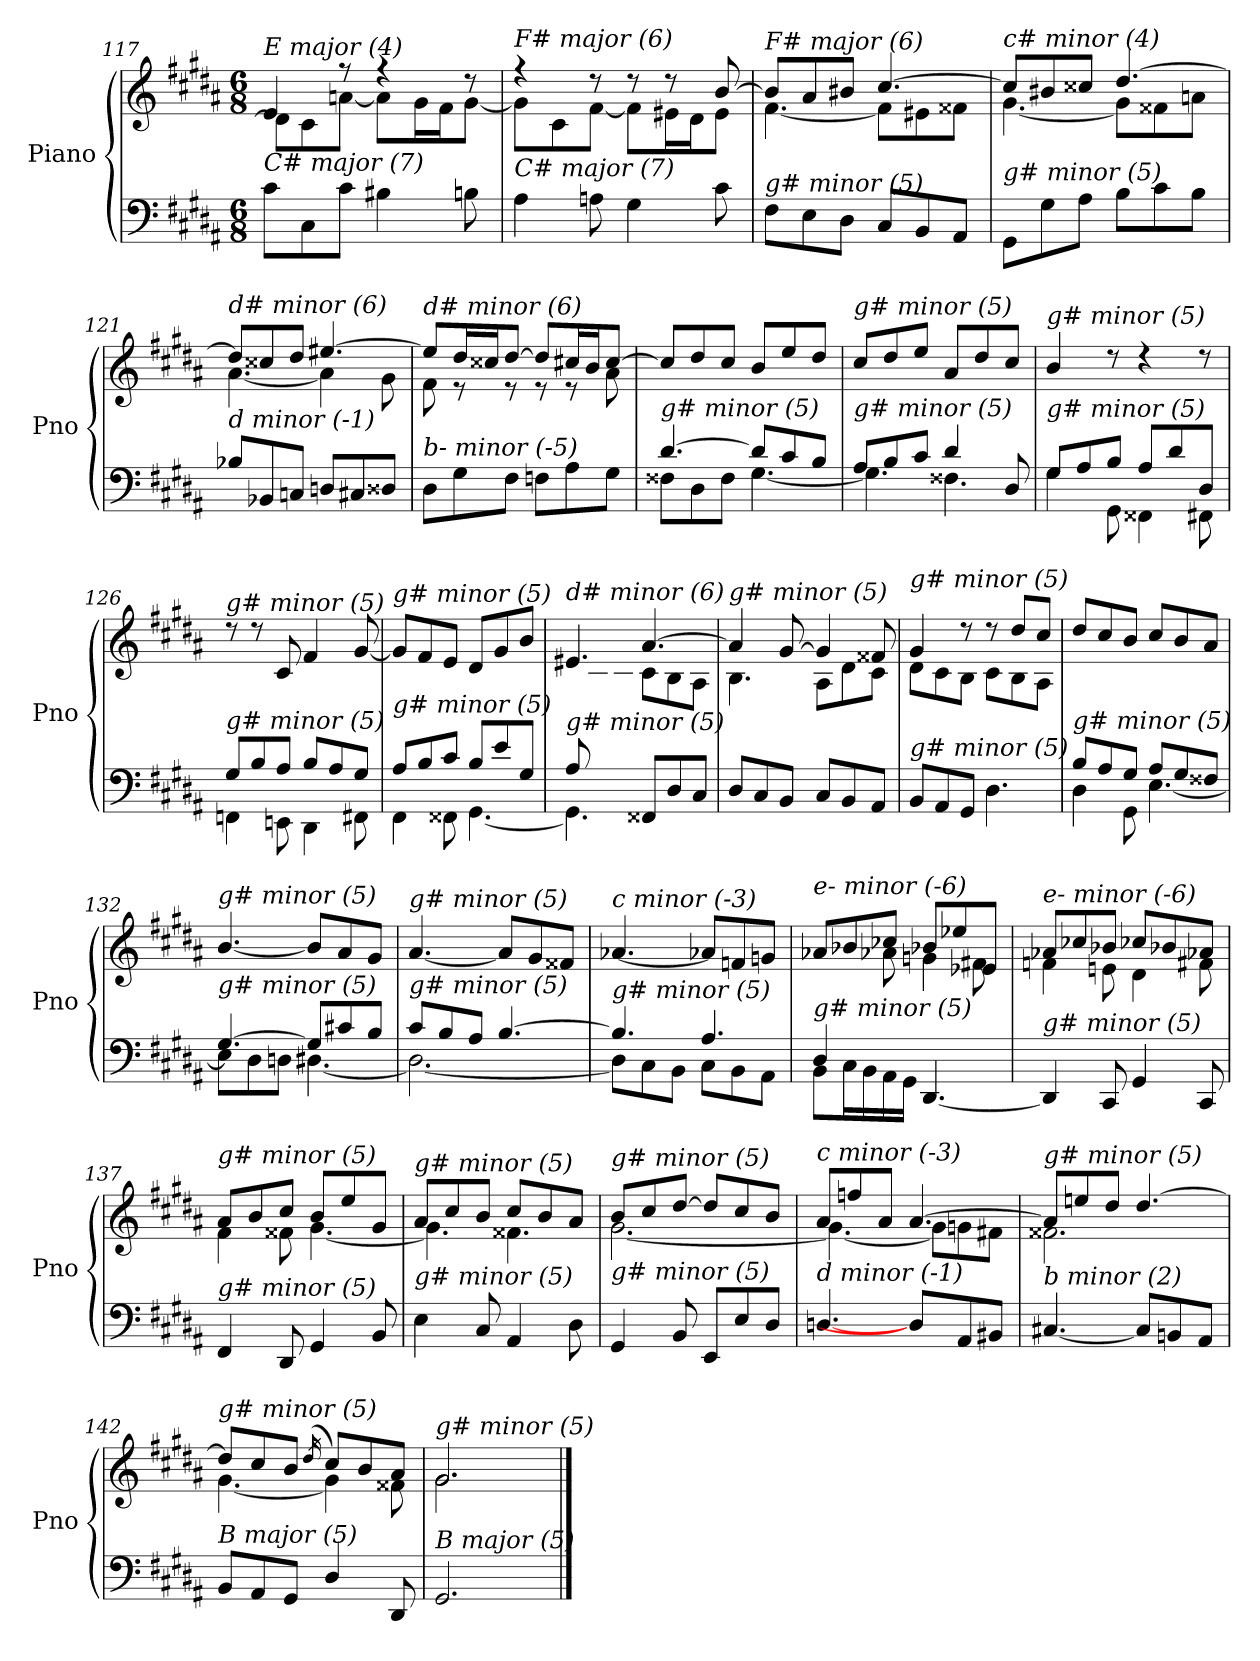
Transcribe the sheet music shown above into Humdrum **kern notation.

**kern	**kern
*part1	*part1
*staff2	*staff1
*I"Piano	*
*I'Pno	*
*clefF4	*clefG2
*k[f#c#g#d#a#]	*k[f#c#g#d#a#]
*M6/8	*M6/8
=117	=117
*	*^
!	!LO:TX:i:t=E major (4)	!
!LO:TX:i:t=C# major (7)	!	!
8c#\L	4e/	8d#\L]
8C#\	.	8c#\
8c#\J	8r	[8an\J
4B#X\	4r	8a\L]
.	.	16g#\L
.	.	16f#\J
8Bn\	8r	[8g#\J
=118	=118	=118
!	!LO:TX:i:t=F# major (6)	!
!LO:TX:i:t=C# major (7)	!	!
4A#\	4r	8g#\L]
.	.	8c#\
8An\	8r	[8f#\J
4G#\	8r	8f#\L]
.	8r	16e#X\L
.	.	16d#\J
8c#\	[8b/	8e#\J
=119	=119	=119
!	!LO:TX:i:t=F# major (6)	!
!LO:TX:i:t=g# minor (5)	!	!
8F#\L	8b/L]	[4.f#\
8E\	8a#/	.
8D#\J	8b#Xi/J	.
8C#/L	[4.cc#/	8f#\L]
8BB/	.	8e#X\
8AA#/J	.	8f##X\J
=120	=120	=120
!	!LO:TX:i:t=c# minor (4)	!
!LO:TX:i:t=g# minor (5)	!	!
8GG#\L	8cc#/L]	[4.g#\
8G#\	8b#X/	.
8A#\J	8cc##Xi/J	.
8B\L	[4.dd#/	8g#\L]
8c#\	.	8f##X\
8B\J	.	8anj\J
!!LO:PB:g=z	!!
=121	=121	=121
!	!LO:TX:i:t=d# minor (6)	!
!LO:TX:i:t=d minor (-1)	!	!
8B-Xj/L	8dd#/L]	[4.a#\
8BB-Xj/	8cc##X/	.
8Cnj/J	8dd#/J	.
8Dnj/L	[4.ee#X/	4a#\]
8C#j/	.	.
8D##j/J	.	8g#\
=122	=122	=122
!	!LO:TX:i:t=d# minor (6)	!
!LO:TX:i:t=b- minor (-5)	!	!
8D#\L	8ee#/L]	8f#\
8G#\	16dd#/L	8r
.	16cc##X/J	.
8F#\J	[8dd#/J	8r
8Fnj\L	8dd#/L]	8r
8A#\	16cc#X/L	8r
.	16b/J	.
8G#\J	[8cc#/J	8a#\
=123	=123	=123
*^	*	*
!	!	!LO:TX:i:t=g# minor (5)	!
!LO:TX:i:t=g# minor (5)	!	!	!
*	*	*v	*v
[4.d#/	8F##X\L	8cc#/L]
.	8D#\	8dd#/
.	8F##\J	8cc#/J
8d#/L]	[4.G#\	8b/L
8c#/	.	8ee/
8B/J	.	8dd#/J
=124	=124	=124
!	!	!LO:TX:i:t=g# minor (5)
!LO:TX:i:t=g# minor (5)	!	!
8A#/L	4.G#\]	8cc#/L
8B/	.	8dd#/
8c#/J	.	8ee/J
4d#/	4.F##X\	8a#/L
.	.	8dd#/
8D#/	.	8cc#/J
=125	=125	=125
!	!	!LO:TX:i:t=g# minor (5)
!LO:TX:i:t=g# minor (5)	!	!
8G#/L	4G#\	4b/
8A#/	.	.
8B/J	8GG#\	8rdd
8A#/L	4FF##X\	4rdd
8d#/	.	.
8D#/J	8FF#X\	8rdd
!!LO:LB:g=z
=126	=126	=126
!	!	!LO:TX:i:t=g# minor (5)
!LO:TX:i:t=g# minor (5)	!	!
8G#/L	4FFnj\	8rdd
8B/	.	8rdd
8A#/J	8EEn\	8c#/
8B/L	4DD#\	4f#/
8A#/	.	.
8G#/J	8FF#Xj\	[8g#/
=127	=127	=127
!	!	!LO:TX:i:t=g# minor (5)
!LO:TX:i:t=g# minor (5)	!	!
8A#/L	4FF#\	8g#/L]
8B/	.	8f#/
8c#/J	8FF##X\	8e/J
8B/L	[4.GG#\	8d#/L
8e/	.	8g#/
8G#/J	.	8b/J
=128	=128	=128
*	*	*^
!	!	!LO:TX:i:t=d# minor (6)	!
!LO:TX:i:t=g# minor (5)	!	!	!
8A#/L	4.GG#\]	4.e#X/	8ryy
2ryy	.	.	8c#\
.	.	.	8B\J
.	8FF##X/L	[4.a#/	8c#\L
.	8D#/	.	8B\
8ryy	8C#/J	.	8A#\J
=129	=129	=129	=129
!	!	!LO:TX:i:t=g# minor (5)	!
!LO:TX:i:t=g# minor (5)	!	!	!
*v	*v	*	*
8D#/L	4a#/]	4.B\
8C#/	.	.
8BB/J	[8g#/	.
8C#/L	4g#/]	8A#\L
8BB/	.	8d#\
8AA#/J	8f##X/	8c#\J
=130	=130	=130
!	!LO:TX:i:t=g# minor (5)	!
!LO:TX:i:t=g# minor (5)	!	!
8BB/L	4g#/	8d#\L
8AA#/	.	8c#\
8GG#/J	8r	8B\J
4.D#\	8r	8c#\L
.	8dd#/L	8B\
.	8cc#/J	8A#\J
=131	=131	=131
*^	*	*
!	!	!LO:TX:i:t=g# minor (5)	!
!LO:TX:i:t=g# minor (5)	!	!	!
*	*	*v	*v
8B/L	4D#\	8dd#/L
8A#/	.	8cc#/
8G#/J	8GG#\	8b/J
8A#/L	[4.E\	8cc#/L
8G#/	.	8b/
8F##X/J	.	8a#/J
!!LO:LB:g=z
=132	=132	=132
!	!	!LO:TX:i:t=g# minor (5)
!LO:TX:i:t=g# minor (5)	!	!
[4.G#/	8E\L]	[4.b/
.	8D#\	.
.	8Dnj\J	.
8G#/L]	[4.D#\	8b/L]
8c#X/	.	8a#/
8B/J	.	8g#/J
=133	=133	=133
!	!	!LO:TX:i:t=g# minor (5)
!LO:TX:i:t=g# minor (5)	!	!
8c#/L	2.D#\_	[4.a#/
8B/	.	.
8A#/J	.	.
[4.B/	.	8a#/L]
.	.	8g#/
.	.	8f##X/J
=134	=134	=134
!	!	!LO:TX:i:t=c minor (-3)
!LO:TX:i:t=g# minor (5)	!	!
4.B/]	8D#\L]	[4.a-Xj/
.	8C#\	.
.	8BB\J	.
4.A#/	8C#\L	8a-Xj/L]
.	8BB\	8fnj/
.	8AA#\J	8gnj/J
=135	=135	=135
*	*	*^
!	!	!LO:TX:i:t=e- minor (-6)	!
!LO:TX:i:t=g# minor (5)	!	!	!
4D#/	8BB\L	8a-Xj/L	4ryy
.	16C#\L	8b-Xj/	.
.	16BB\	.	.
2ryy	16AA#\	8cc-Xj/J	8a-Xj\
.	16GG#\JJ	.	.
.	[4.DD#/	8b-Xj/L	4gnj\
.	.	8ee-Xj/	.
.	.	8e-Xj/J	8f#X\
*v	*v	*	*
=136	=136	=136
!	!LO:TX:i:t=e- minor (-6)	!
!LO:TX:i:t=g# minor (5)	!	!
4DD#/]	8a-Xj/L	4fnj\
.	8cc-Xj/	.
8CC#/	8b-Xj/J	8en\
4GG#/	8cc-Xj/L	4d#\
.	8b-Xj/	.
8CC#/	8a-Xj/J	8f#Xj\
=137	=137	=137
!	!LO:TX:i:t=g# minor (5)	!
!LO:TX:i:t=g# minor (5)	!	!
4FF#/	8a#/L	4f#\
.	8b/	.
8DD#/	8cc#/J	8f##X\
4GG#/	8b/L	[4.g#\
.	8ee/	.
8BB/	8g#/J	.
!!LO:LB:g=z	!!
=138	=138	=138
!	!LO:TX:i:t=g# minor (5)	!
!LO:TX:i:t=g# minor (5)	!	!
4E\	8a#/L	4.g#\]
.	8cc#/	.
8C#/	8b/J	.
4AA#/	8cc#/L	4.f##X\
.	8b/	.
8D#\	8a#/J	.
=139	=139	=139
!	!LO:TX:i:t=g# minor (5)	!
!LO:TX:i:t=g# minor (5)	!	!
4GG#/	8b/L	[2.g#\
.	8cc#/	.
8BB/	[8dd#/J	.
8EE/L	8dd#/L]	.
8E/	8cc#/	.
8D#/J	8b/J	.
=140	=140	=140
!	!LO:TX:i:t=c minor (-3)	!
!LO:TX:i:t=d minor (-1)	!	!
[4.Dnj/	8a#/L	4.g#\_
.	8ffnj/	.
.	8a#/J	.
8D##j/L]	[4.a#/	8g#\L]
8AA#/	.	8gnj\
8BB#Xi/J	.	8f#Xj\J
=141	=141	=141
!	!LO:TX:i:t=g# minor (5)	!
!LO:TX:i:t=b minor (2)	!	!
[4.C#X/	8a#/L]	2.f##X\
.	8een/	.
.	8dd#/J	.
8C#/L]	[4.dd#/	.
8BBn/	.	.
8AA#/J	.	.
=142	=142	=142
!	!LO:TX:i:t=g# minor (5)	!
!LO:TX:i:t=B major (5)	!	!
8BB/L	8dd#/L]	[4.g#\
8AA#/	8cc#/	.
8GG#/J	8b/J	.
.	(>16qdd#/	.
4D#/	8cc#/L)	4g#\]
.	8b/	.
8DD#/	8a#/J	8f##X\
=143	=143	=143
!	!LO:TX:i:t=g# minor (5)	!
!LO:TX:i:t=B major (5)	!	!
2.GG#/	2.g#/	2.g#\
*	*v	*v
==	==
*-	*-
